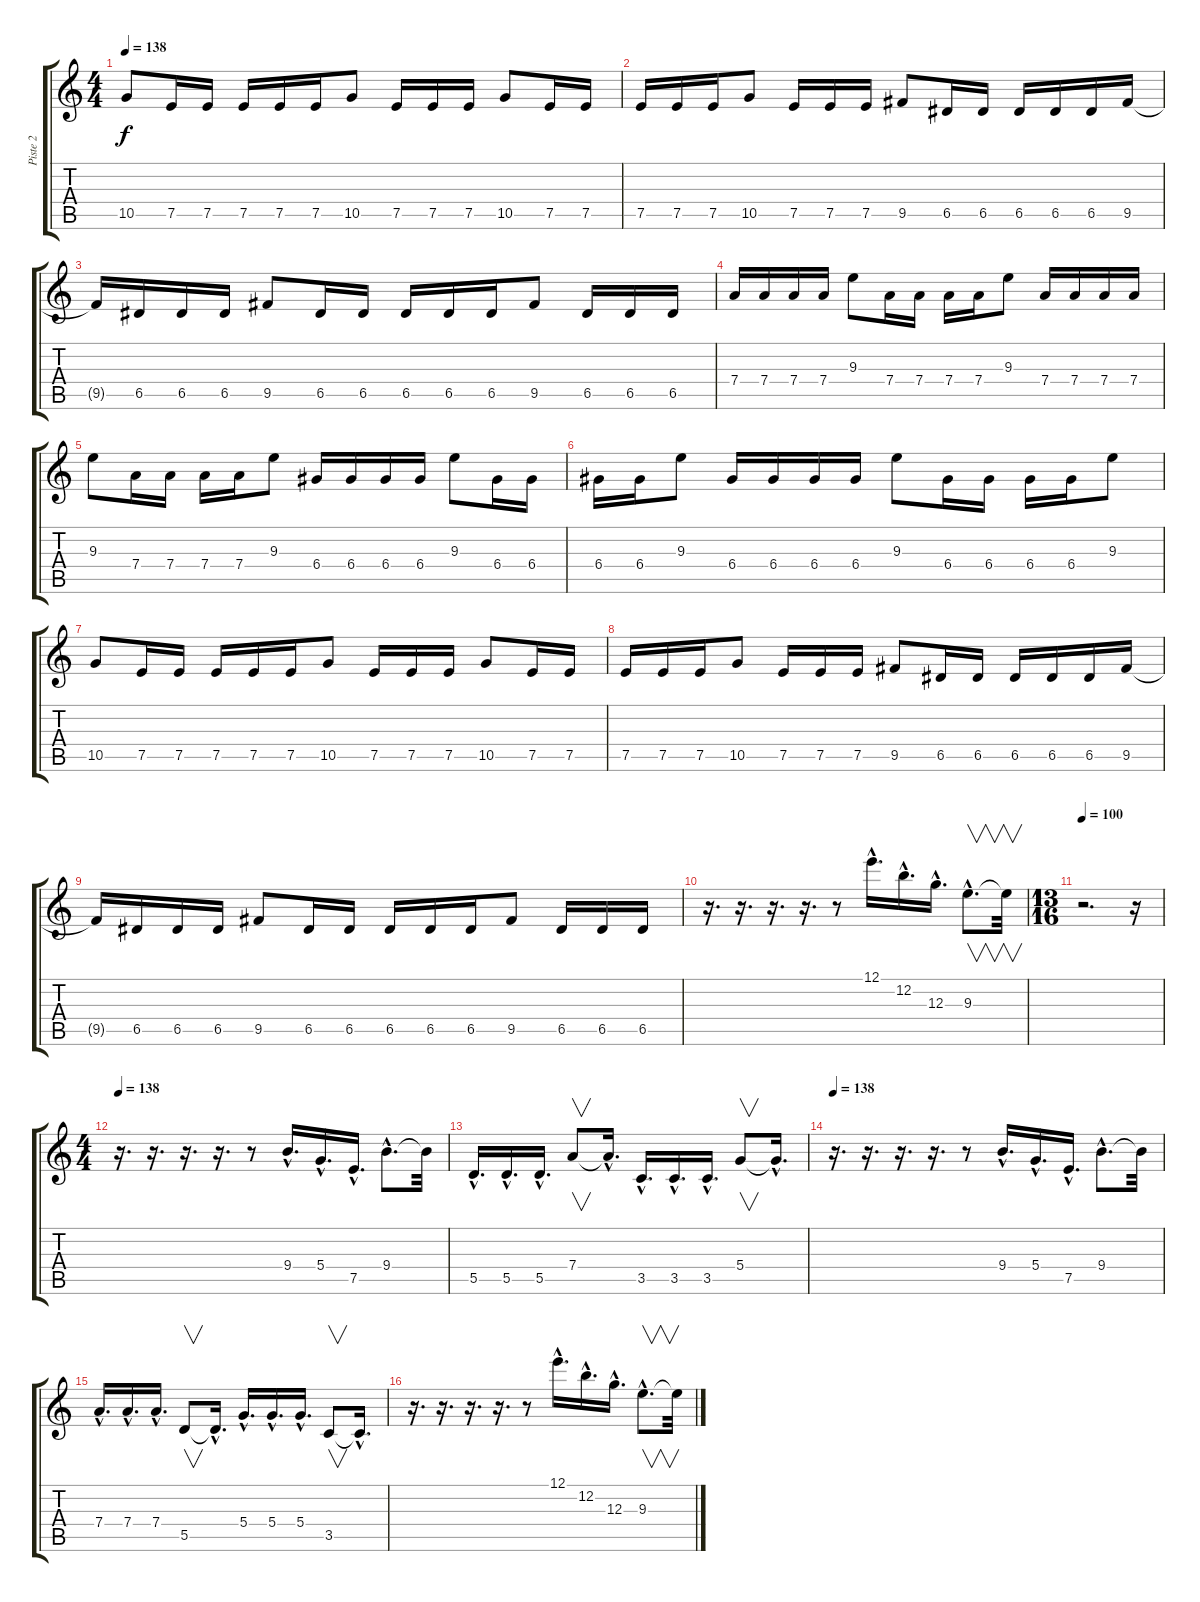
\track ("Piste 2" "Piste 2") {instrument distortionguitar}
\staff {score tabs}
\tuning (E4 B3 G3 D3 A2 E2) {hide}
\ts (4 4)
\tempo 138
\clef g2
\ks c
10.5.8{dy f instrument distortionguitar} 7.5.16 7.5.16 7.5.16 7.5.16 7.5.16 10.5.8 7.5.16 7.5.16 7.5.16 10.5.8 7.5.16 7.5.16 |
7.5.16 7.5.16 7.5.16 10.5.8 7.5.16 7.5.16 7.5.16 9.5.8 6.5.16 6.5.16 6.5.16 6.5.16 6.5.16 9.5.16 |
9.5{t}.16 6.5.16 6.5.16 6.5.16 9.5.8 6.5.16 6.5.16 6.5.16 6.5.16 6.5.16 9.5.8 6.5.16 6.5.16 6.5.16 |
7.4.16 7.4.16 7.4.16 7.4.16 9.3.8 7.4.16 7.4.16 7.4.16 7.4.16 9.3.8 7.4.16 7.4.16 7.4.16 7.4.16 |
9.3.8 7.4.16 7.4.16 7.4.16 7.4.16 9.3.8 6.4.16 6.4.16 6.4.16 6.4.16 9.3.8 6.4.16 6.4.16 |
6.4.16 6.4.16 9.3.8 6.4.16 6.4.16 6.4.16 6.4.16 9.3.8 6.4.16 6.4.16 6.4.16 6.4.16 9.3.8 |
10.5.8 7.5.16 7.5.16 7.5.16 7.5.16 7.5.16 10.5.8 7.5.16 7.5.16 7.5.16 10.5.8 7.5.16 7.5.16 |
7.5.16 7.5.16 7.5.16 10.5.8 7.5.16 7.5.16 7.5.16 9.5.8 6.5.16 6.5.16 6.5.16 6.5.16 6.5.16 9.5.16 |
9.5{t}.16 6.5.16 6.5.16 6.5.16 9.5.8 6.5.16 6.5.16 6.5.16 6.5.16 6.5.16 9.5.8 6.5.16 6.5.16 6.5.16 |
r.16{d} r.16{d} r.16{d} r.16{d} r.8 12.1{hac}.16{d} 12.2{hac}.16{d} 12.3{hac}.16{d} 9.3{hac}.8{v d} 9.3{t}.32{v} |
\ts (13 16)
\tempo 100
r.2{d} r.16 |
\ts (4 4)
\tempo 138
r.16{d} r.16{d} r.16{d} r.16{d} r.8 9.4{hac}.16{d} 5.4{hac}.16{d} 7.5{hac}.16{d} 9.4{hac}.8{d} 9.4{t}.32 |
5.5{hac}.16{d} 5.5{hac}.16{d} 5.5{hac}.16{d} 7.4.8{v} 7.4{hac t}.16{d} 3.5{hac}.16{d} 3.5{hac}.16{d} 3.5{hac}.16{d} 5.4.8{v} 5.4{hac t}.16{d} |
\tempo 138
r.16{d} r.16{d} r.16{d} r.16{d} r.8 9.4{hac}.16{d} 5.4{hac}.16{d} 7.5{hac}.16{d} 9.4{hac}.8{d} 9.4{t}.32 |
7.4{hac}.16{d} 7.4{hac}.16{d} 7.4{hac}.16{d} 5.5.8{v} 5.5{hac t}.16{d} 5.4{hac}.16{d} 5.4{hac}.16{d} 5.4{hac}.16{d} 3.5.8{v} 3.5{hac t}.16{d} |
r.16{d} r.16{d} r.16{d} r.16{d} r.8 12.1{hac}.16{d} 12.2{hac}.16{d} 12.3{hac}.16{d} 9.3{hac}.8{v d} 9.3{t}.32{v}
